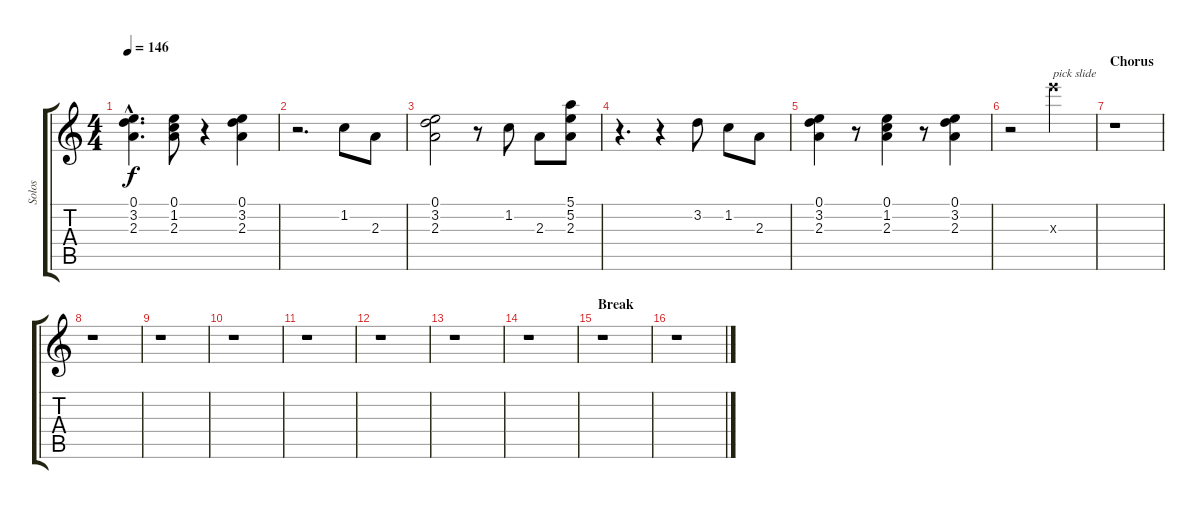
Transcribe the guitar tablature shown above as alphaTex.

\track ("Solos" "Solos") {instrument distortionguitar}
\staff {score tabs}
\tuning (E4 B3 G3 D3 A2 E2) {hide}
\ts (4 4)
\tempo 146
\clef g2
\ks c
(0.1{hac} 3.2{hac} 2.3{hac}).4{d dy f} (0.1 1.2 2.3).8 r.4 (0.1 3.2 2.3).4 |
r.2{d} 1.2.8 2.3.8 |
(0.1 3.2 2.3).2 r.8 1.2.8 2.3.8 (5.1 5.2 2.3).8 |
r.4{d} r.4 3.2.8 1.2.8 2.3.8 |
(0.1 3.2 2.3).4 r.8 (0.1 1.2 2.3).4 r.8 (0.1 3.2 2.3).4 |
r.2 21.3{x}.2{txt "pick slide"} |
\section ("" "Chorus")
r.1{volume 16} |
r.1 |
r.1 |
r.1 |
r.1 |
r.1 |
r.1 |
r.1 |
\section ("" "Break")
r.1 |
r.1
